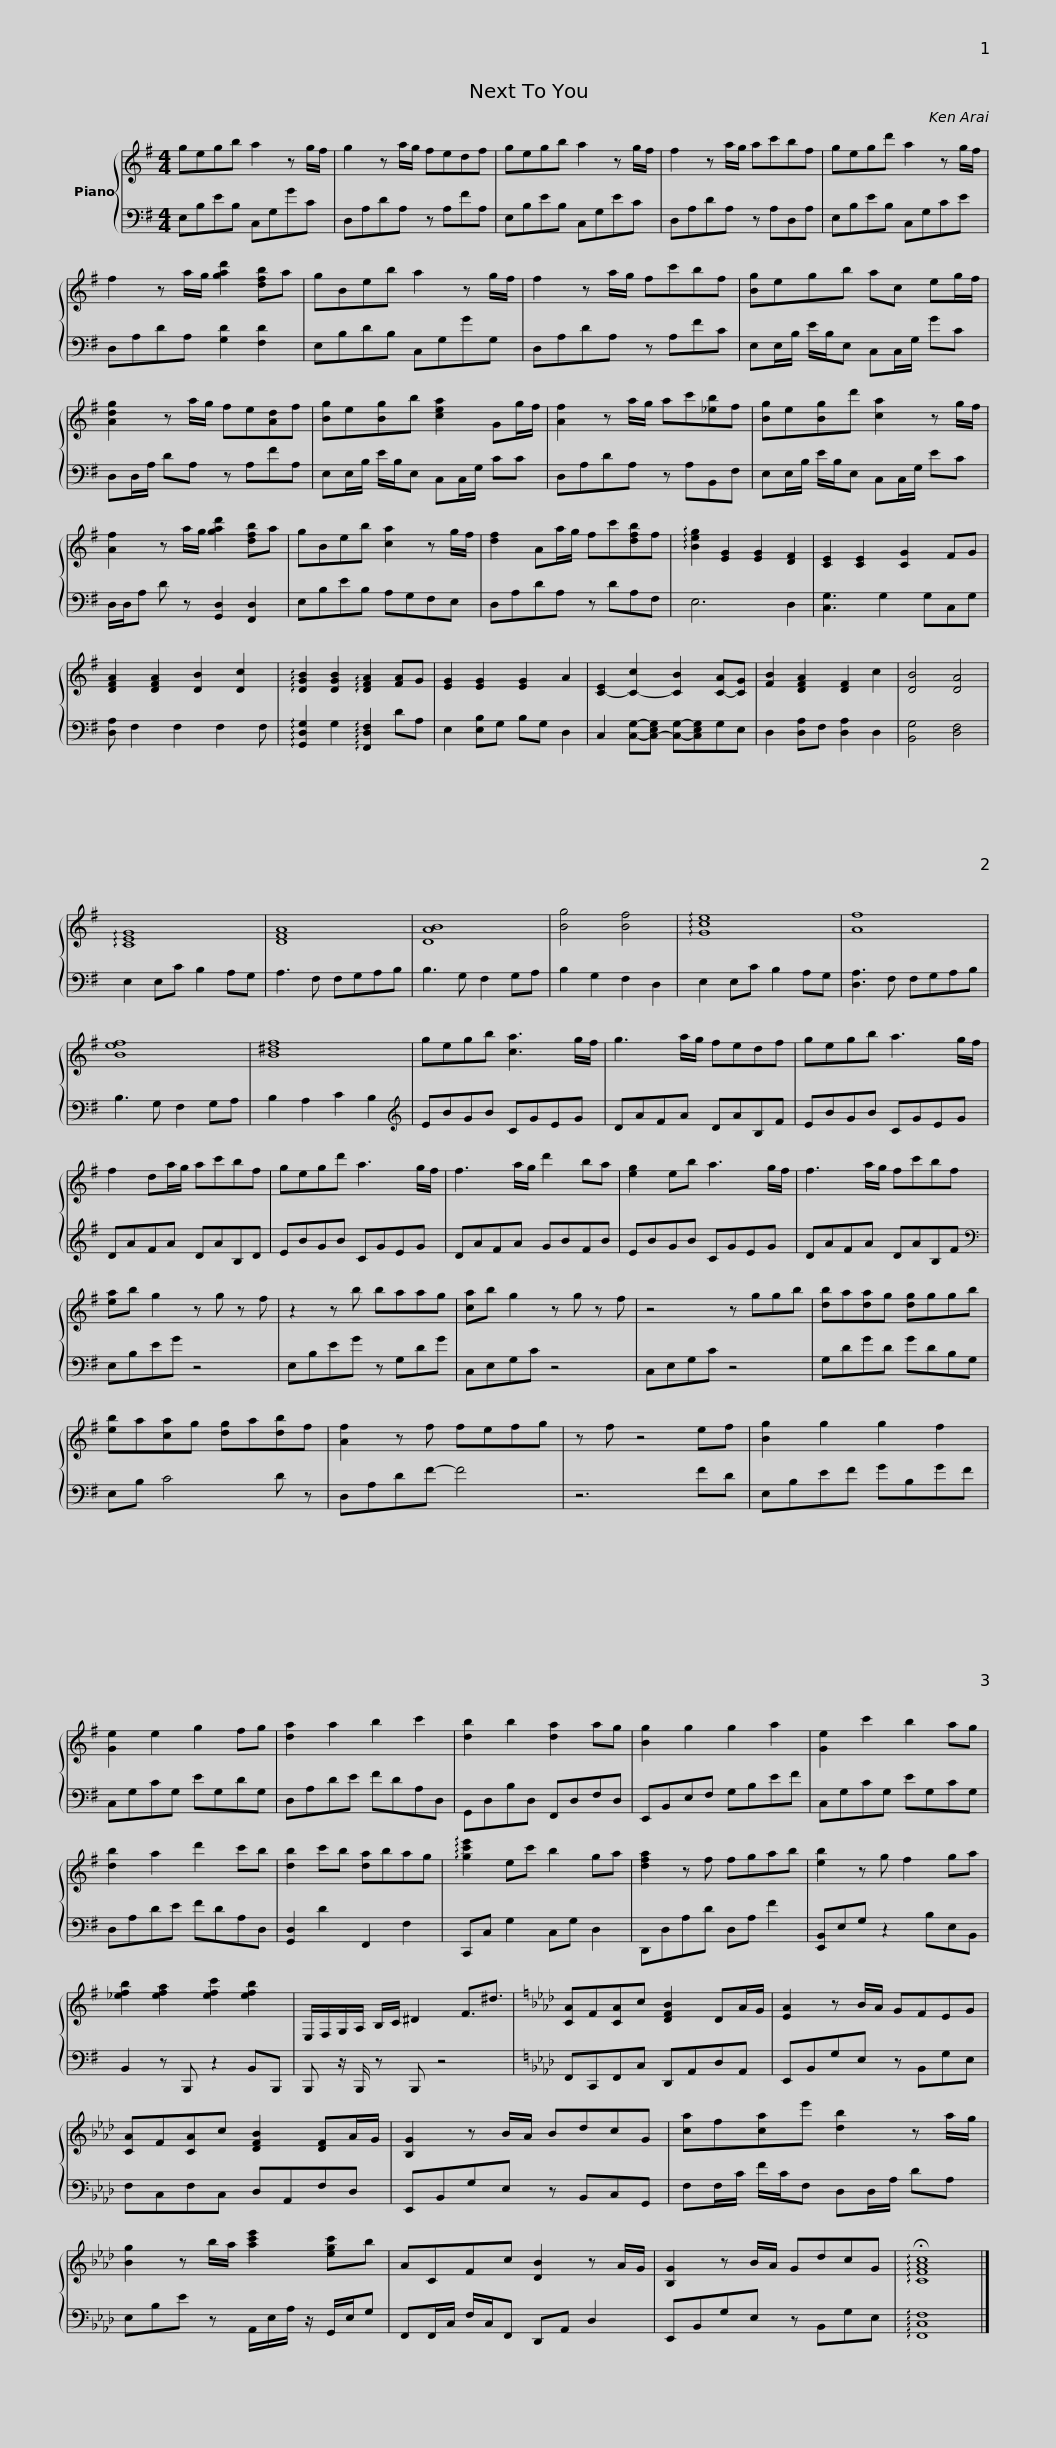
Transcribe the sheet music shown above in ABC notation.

X:1
%%score { 1 | 2 }
L:1/8
M:4/4
I:linebreak $
K:G
V:1 treble
V:2 bass
V:1
 gegb a2 z g/f/ | g2 z a/g/ fedf | gegb a2 z g/f/ | f2 z a/g/ ac'bf |$ gegd' a2 z g/f/ | %5
 f2 z a/g/ [gad']2 [dfb]a | gBeb a2 z g/f/ | f2 z a/g/ fc'bf |$ [Bg]egb ac eg/f/ | [Adg]2 z a/g/ fe[Ad]f | %10
 [Bg]e[Bg]b [cea]2 Gg/f/ |$ [Af]2 z a/g/ ac'[_eb]f | [Bg]e[Bg]d' [ca]2 z g/f/ | [Af]2 z a/g/ [gad']2 [dfb]a | gBeb [ca]2 z g/f/ |$ %15
 [df]2 Aa/g/ fc'[dfb]f | !arpeggio![Beg]2 [EG]2 [EG]2 [DF]2 | [CE]2 [CE]2 [CG]2 FG | [DFA]2 [DFA]2 [DB]2 [Dc]2 | !arpeggio![DGB]2 [DGB]2 !arpeggio![DFA]2 [FA]G | %20
 [EG]2 [EG]2 [EG]2 A2 |$ [C-E]2 [C-c]2 [CB]2 [C-A][CG] | [FB]2 [DFA]2 [DF]2 c2 | [DB]4 [DA]4 | !arpeggio![CEG]8 | %25
 [DFA]8 | [DAB]8 | [Bg]4 [Bf]4 |$ !arpeggio![Gce]8 | [Af]8 | %30
 [Bef]8 | [B^df]8 | gegb [ca]3 g/f/ |$ g3 a/g/ fedf | gegb a3 g/f/ | %35
 f2 da/g/ ac'bf | gegd' a3 g/f/ |$ f3 a/g/ d'2 ba | [eg]2 eb a3 g/f/ | f3 a/g/ fc'bf | %40
 [ea]b g2 z g z f |$ z2 z b baag | [ca]b g2 z g z f | z4 z ggb | [db]a[da]g [dg]ggb |$ %45
 [eb]a[ca]g [dg]a[db]f | [Af]2 z f fefg | z f z4 ef | [Bg]2 g2 g2 f2 | [Ge]2 e2 g2 fg |$ %50
 [da]2 a2 b2 c'2 | [db]2 b2 [da]2 ag | [Bg]2 g2 g2 a2 | [Ge]2 c'2 b2 ag | [db]2 a2 d'2 c'b |$ %55
 [db]2 c'b [da]bag | !arpeggio![gc'e']2 ec' b2 ga | [dfa]2 z f fgab | [eb]2 z g f2 ga | [_efb]2 [efa]2 [efc']2 [efb]2 |$ %60
 E,/F,/G,/A,/ B,/C/ ^D2 F3/2^d3/2 |[K:Ab] [CA]F[CA]c [DFB]2 DA/G/ | [EA]2 z B/A/ GFEG | [CA]F[CA]c [DFB]2 [DF]A/G/ |$ [B,G]2 z B/A/ BdcG | %65
 [ca]f[ca]e' [db]2 z a/g/ | [Bg]2 z b/a/ [ac'e']2 [egc']b |$ ACFc [DB]2 z A/G/ | [B,G]2 z B/A/ GdcG | !arpeggio!!fermata![CFAc]8 |] %70
V:2
 E,B,EB, C,G,GC | D,A,DA, z A,FA, | E,B,EB, C,G,EC | D,A,DA, z A,D,A, |$ E,B,EB, C,G,CE | %5
 D,A,DA, [G,D]2 [F,D]2 | E,B,DB, C,G,GG, | D,A,DA, z A,FC |$ E,E,/B,/ E/B,/E, C,C,/G,/ GC | D,D,/A,/ DA, z A,FA, | %10
 E,E,/B,/ E/B,/E, C,C,/G,/ CC |$ D,A,DA, z A,B,,F, | E,E,/B,/ E/B,/E, C,C,/G,/ EC | D,/D,/A, D z [G,,D,]2 [F,,D,]2 | E,B,EB, A,G,F,E, |$ %15
 D,A,DA, z DA,F, | E,6 D,2 | [C,G,]3 G,2 G,C,G, | [D,A,] F,2 F,2 F,2 F, | !arpeggio![G,,D,G,]2 G,2 !arpeggio![F,,D,F,]2 DA, | %20
 E,2 [E,B,]G, B,G, D,2 |$ C,2 [C,G,]-[C,-E,G,] [C,G,]-[C,E,G,]G,E, | D,2 [D,A,]F, [D,A,]2 D,2 | [B,,G,]4 [D,F,]4 | E,2 E,C B,2 A,G, | %25
 A,3 F, F,G,A,B, | B,3 G, F,2 G,A, | B,2 G,2 F,2 D,2 |$ E,2 E,C B,2 A,G, | [D,A,]3 F, F,G,A,B, | %30
 B,3 G, F,2 G,A, | B,2 A,2 C2 B,2 |[K:treble] EBGB CGEG |$ DAFA DAB,F | EBGB CGEG | %35
 DAFA DAB,D | EBGB CGEG |$ DAFA GBFB | EBGB CGEG | DAFA DAB,F | %40
[K:bass] E,B,EG z4 |$ E,B,EG z G,DG | C,E,G,C z4 | C,E,G,C z4 | G,DGD GDB,G, |$ %45
 E,B, C4 D z | D,A,DF- F4 | z6 FD | E,B,EF GB,GF | C,G,CG, EG,DG, |$ %50
 D,A,DE FDA,D, | G,,D,B,D, F,,D,F,D, | E,,B,,E,F, G,B,EF | C,G,CG, EG,CG, | D,A,DE FDA,D, |$ %55
 [G,,D,]2 D2 F,,2 F,2 | C,,C, G,2 C,G, D,2 | D,,D,A,D D,A, F2 | [E,,B,,]E,G, z2 B,E,B,, | B,,2 z B,,, z2 B,,B,,, |$ %60
 B,,, z/ B,,,/ z B,,, z4 |[K:Ab] F,,C,,F,,C, D,,A,,D,A,, | E,,B,,G,E, z B,,G,E, | F,C,F,C, D,A,,F,D, |$ E,,B,,G,E, z B,,C,G,, | %65
 F,F,/C/ F/C/F, D,D,/A,/ DA, | E,B,E z A,,/E,/A,/ z/ G,,/E,/G, |$ F,,F,,/C,/ F,/C,/F,, D,,A,, D,2 | E,,B,,G,E, z B,,G,E, | !arpeggio![F,,C,F,]8 |] %70
